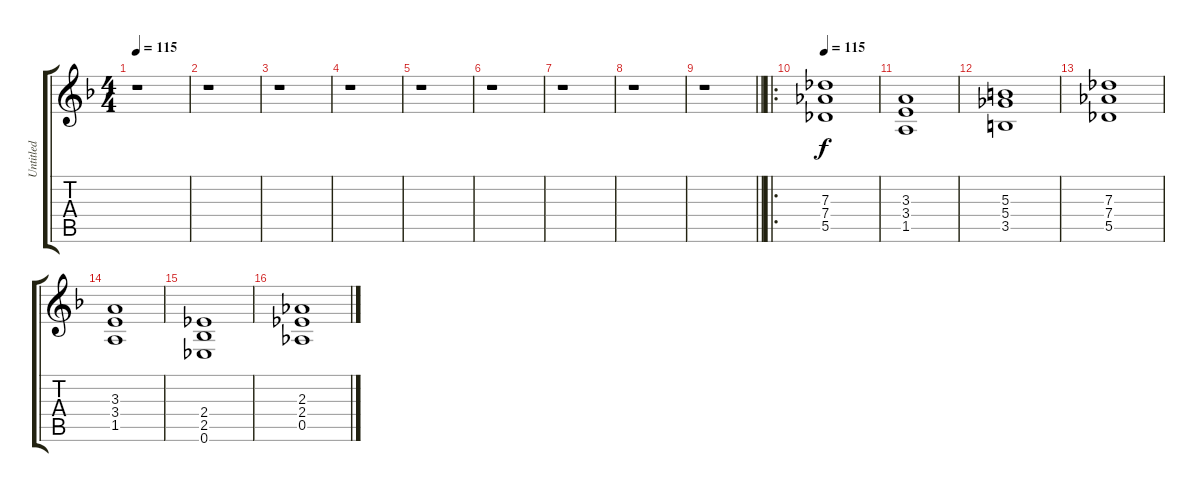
\track ("Untitled" "Untitled") {instrument distortionguitar}
\staff {score tabs}
\tuning (Eb4 Bb3 Gb3 Db3 Ab2 Eb2) {hide}
\ts (4 4)
\tempo 115
\clef g2
\ks f
r.1{dy f} |
r.1 |
r.1 |
r.1 |
r.1 |
r.1 |
r.1 |
r.1 |
\barLineRight lightlight
r.1 |
\ro
\tempo 115
(7.3 7.4 5.5).1 |
(3.3 3.4 1.5).1 |
(5.3 5.4 3.5).1 |
(7.3 7.4 5.5).1 |
(3.3 3.4 1.5).1 |
(2.4 2.5 0.6).1 |
(2.3 2.4 0.5).1
